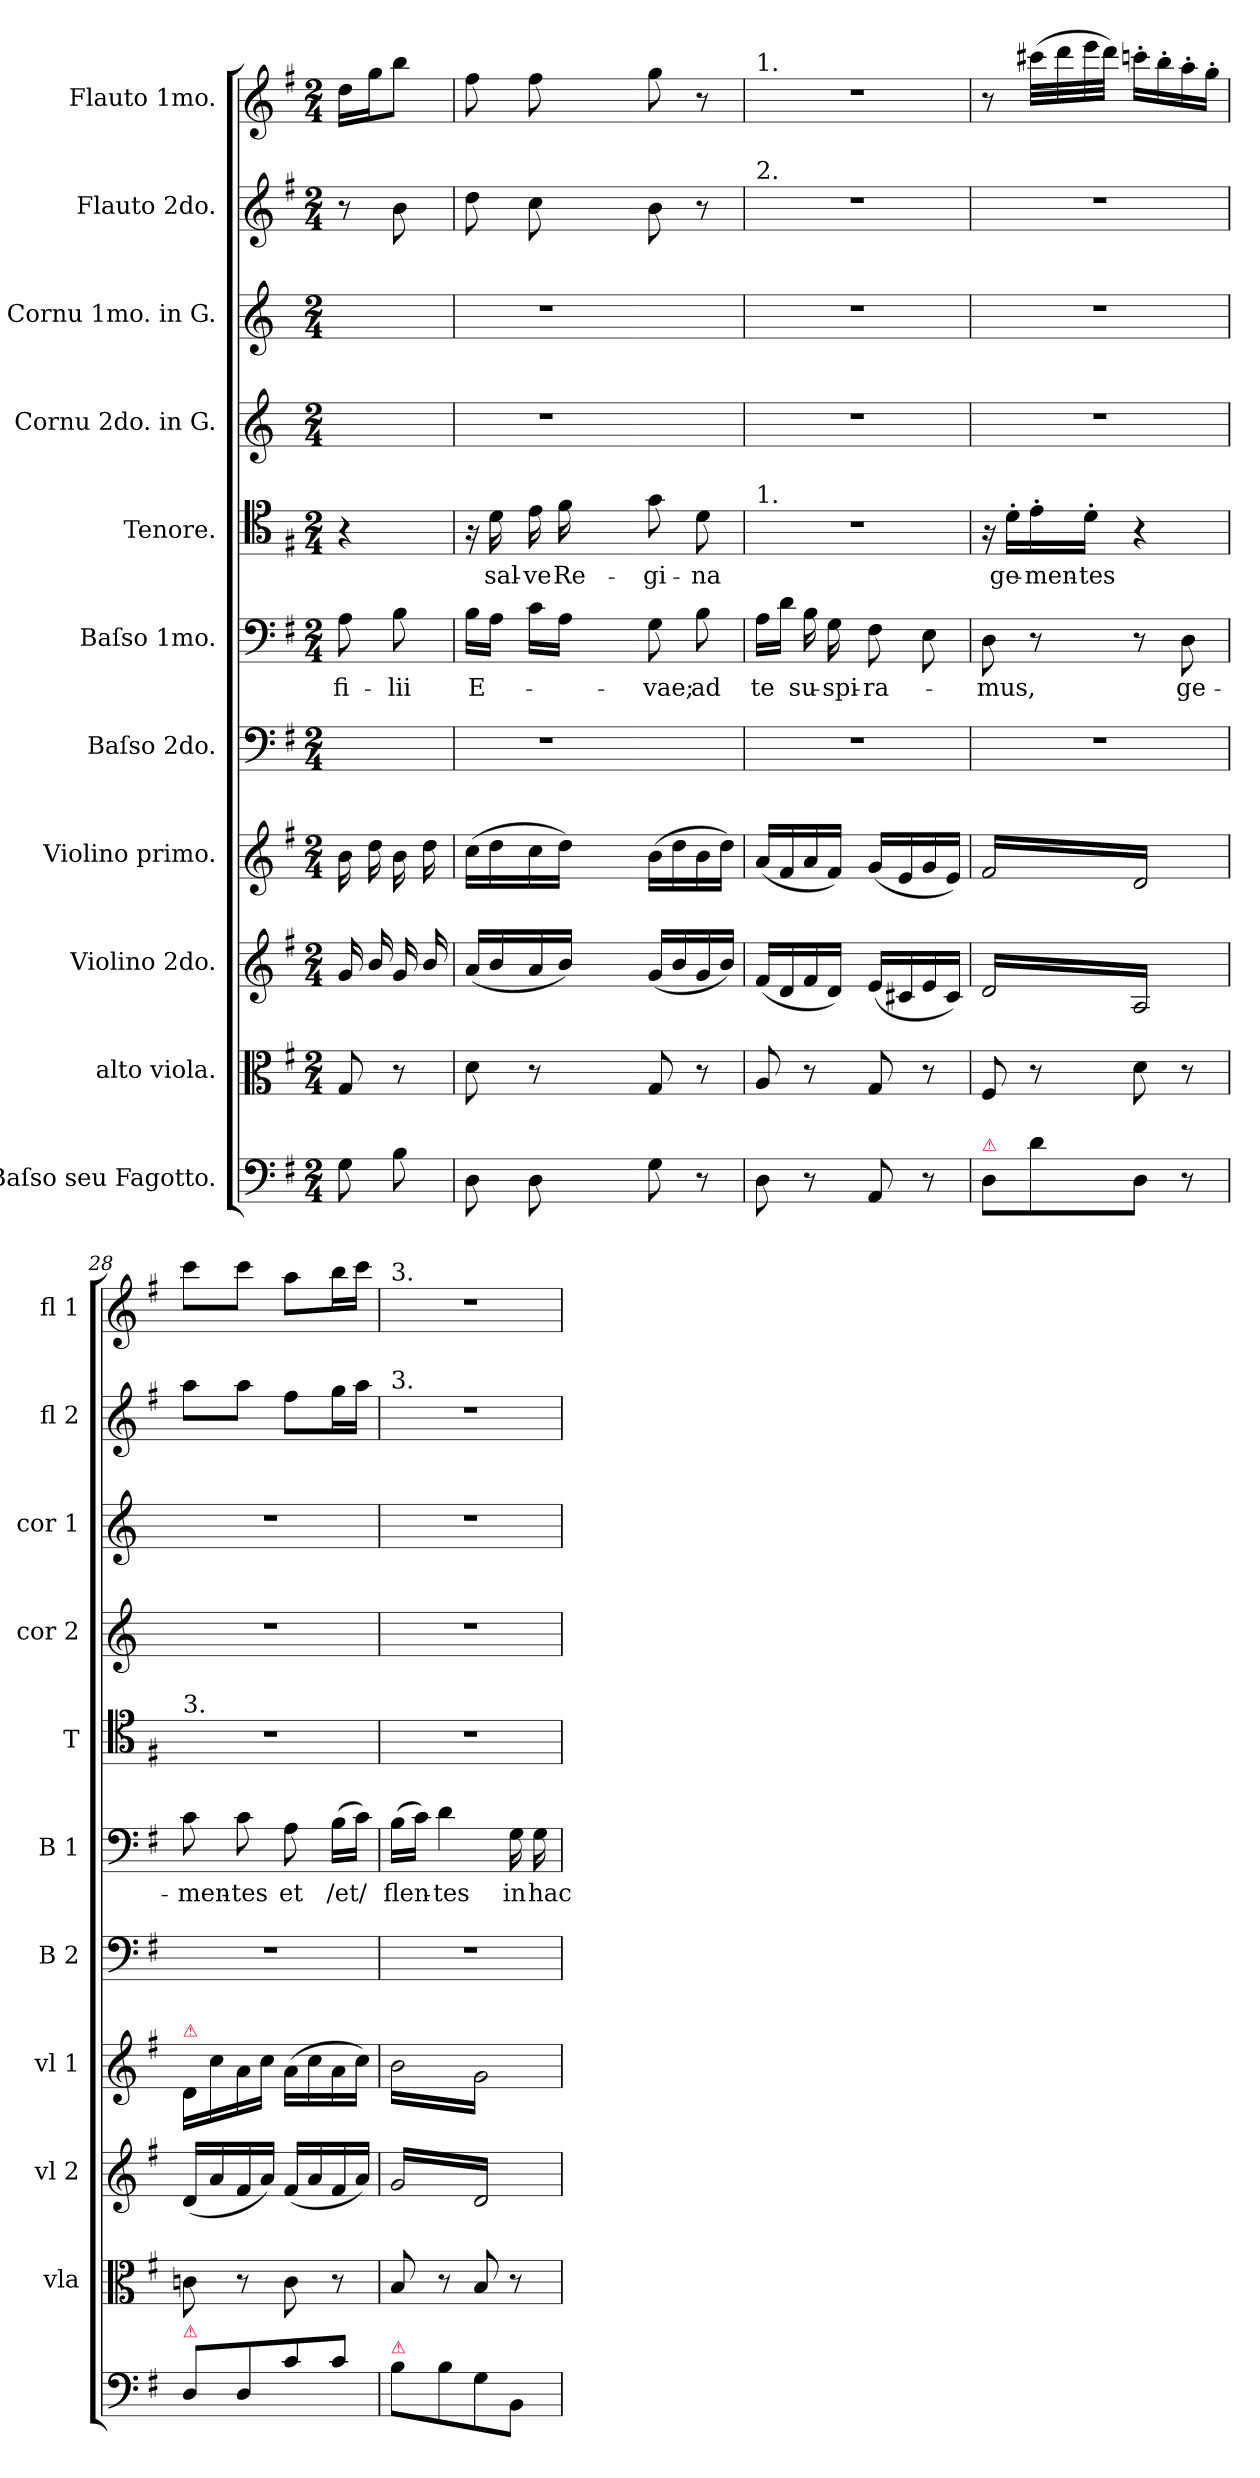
**kern	**kern	**kern	**kern	**kern	**kern	**text	**kern	**text	**kern	**kern	**kern	**kern
*part11	*part10	*part9	*part8	*part7	*part6	*part6	*part5	*part5	*part4	*part3	*part2	*part1
*staff11	*staff10	*staff9	*staff8	*staff7	*staff6	*staff6	*staff5	*staff5	*staff4	*staff3	*staff2	*staff1
*I"Baſso seu Fagotto.	*I"alto viola.	*I"Violino 2do.	*I"Violino primo.	*I"Baſso 2do.	*I"Baſso 1mo.	*	*I"Tenore.	*	*I"Cornu 2do. in G.	*I"Cornu 1mo. in G.	*I"Flauto 2do.	*I"Flauto 1mo.
*	*I'vla	*I'vl 2	*I'vl 1	*I'B 2	*I'B 1	*	*I'T	*	*I'cor 2	*I'cor 1	*I'fl 2	*I'fl 1
*clefF4	*clefC3	*clefG2	*clefG2	*clefF4	*clefF4	*	*clefC4	*	*clefG2	*clefG2	*clefG2	*clefG2
*	*	*	*	*	*	*	*	*	*ITrd3c5	*ITrd3c5	*	*
*k[f#]	*k[f#]	*k[f#]	*k[f#]	*k[f#]	*k[f#]	*	*k[f#]	*	*k[f#]	*k[f#]	*k[f#]	*k[f#]
*G:	*G:	*G:	*G:	*G:	*G:	*	*G:	*	*	*	*G:	*G:
*M2/4	*M2/4	*M2/4	*M2/4	*M2/4	*M2/4	*	*M2/4	*	*M2/4	*M2/4	*M2/4	*M2/4
=	=	=	=	=	=	=	=	=	=	=	=	=
8G\	8G/	16g/	16b\	4ryy	8A\	fi-	4r	.	4ryy	4ryy	8r	16dd\LL
.	.	16b/	16dd\	.	.	.	.	.	.	.	.	16gg\J
8B\	8r	16g/	16b\	.	8B\	-lii	.	.	.	.	8b\	8bb\J
.	.	16b/	16dd\	.	.	.	.	.	.	.	.	.
=25	=25	=25	=25	=25	=25	=25	=25	=25	=25	=25	=25	=25
8D\	8d\	(16a/LL	(16cc\LL	2r	16B\LL	E-	16r	.	2r	2r	8dd\	8ff#\
.	.	16b/	16dd\	.	16A\JJ	.	16d\	sal-	.	.	.	.
8D\	8r	16a/	16cc\	.	16c\LL	.	16e\	-ve	.	.	8cc\	8ff#\
.	.	16b/JJ)	16dd\JJ)	.	16A\JJ	.	16f#\	Re-	.	.	.	.
4ryy	4ryy	4ryy	4ryy	.	4ryy	.	4ryy	.	.	.	4ryy	4ryy
=-	=-	=-	=-	=-	=-	=-	=-	=-	=-	=-	=-	=-
8G\	8G/	(16g/LL	(16b\LL	4ryy	8G\	-vae;	8g\	-gi-	4ryy	4ryy	8b\	8gg\
.	.	16b/	16dd\	.	.	.	.	.	.	.	.	.
8r	8r	16g/	16b\	.	8B\	ad	8d\	-na	.	.	8r	8r
.	.	16b/JJ)	16dd\JJ)	.	.	.	.	.	.	.	.	.
=26	=26	=26	=26	=26	=26	=26	=26	=26	=26	=26	=26	=26
!	!	!	!	!	!	!	!	!	!	!	!	!LO:TX:a:t=1.
!	!	!	!	!	!	!	!	!	!	!	!LO:TX:a:t=2.	!
!	!	!	!	!	!	!	!LO:TX:a:t=1.	!	!	!	!	!
!	!	!	!	!	!	!	!	!	!	!	!LO:N:vis=0	!
8D\	8A/	(16f#/LL	(16a/LL	2r	16A\LL	te	2r	.	2r	2r	2r	2r
.	.	16d/	16f#/	.	16d\JJ	.	.	.	.	.	.	.
8r	8r	16f#/	16a/	.	16B\	su-	.	.	.	.	.	.
.	.	16d/JJ)	16f#/JJ)	.	16G\	-spi-	.	.	.	.	.	.
8AA/	8G/	(16e/LL	(16g/LL	.	8F#\	-ra-	.	.	.	.	.	.
.	.	16c#X/	16e/	.	.	.	.	.	.	.	.	.
8r	8r	16e/	16g/	.	8E\	.	.	.	.	.	.	.
.	.	16c#/JJ)	16e/JJ)	.	.	.	.	.	.	.	.	.
=27	=27	=27	=27	=27	=27	=27	=27	=27	=27	=27	=27	=27
!LO:TX:a:color=crimson:t=⚠	!	!	!	!	!	!	!	!	!	!	!	!
*	*	*tremolo	*	*	*	*	*	*	*	*	*	*
*	*	*	*tremolo	*	*	*	*	*	*	*	*	*
8D\L	8F#/	(16d/LL	(16f#/LL	2r	8D\	-mus,	16r	.	2r	2r	2r	8r
.	.	16A/)	16d/)	.	.	.	16d'\LL	ge-	.	.	.	.
8d\	8r	16d/	16f#/	.	8r	.	16e'\	-men-	.	.	.	(32ccc#X\LLL
.	.	.	.	.	.	.	.	.	.	.	.	32ddd\
.	.	16A/)	16d/)	.	.	.	16d'\JJ	-tes	.	.	.	32eee\
.	.	.	.	.	.	.	.	.	.	.	.	32ddd\JJJ)
8D/J	8d\	16d/	16f#/	.	8r	.	4r	.	.	.	.	16cccn'\LL
.	.	16A/)	16d/)	.	.	.	.	.	.	.	.	16bb'\
8r	8r	16d/	16f#/	.	8D\	ge-	.	.	.	.	.	16aa'\
.	.	16A/)JJ	16d/)JJ	.	.	.	.	.	.	.	.	16gg'\JJ
*	*	*	*Xtremolo	*	*	*	*	*	*	*	*	*
*	*	*Xtremolo	*	*	*	*	*	*	*	*	*	*
=28	=28	=28	=28	=28	=28	=28	=28	=28	=28	=28	=28	=28
!	!	!	!	!	!	!	!LO:TX:a:t=3.	!	!	!	!	!
!	!	!	!LO:TX:a:color=crimson:t=⚠	!	!	!	!	!	!	!	!	!
!LO:TX:a:color=crimson:t=⚠	!	!	!	!	!	!	!	!	!	!	!	!
!	!	!	!	!	!	!	!LO:N:vis=0	!	!	!	!	!
8D/L	8cn\	(16d/LL	16d/LL	2r	8c\	-men-	2r	.	2r	2r	8aa\L	8ccc\L
.	.	16a/	16cc\	.	.	.	.	.	.	.	.	.
8D/	8r	16f#/	16a\	.	8c\	-tes	.	.	.	.	8aa\J	8ccc\J
.	.	16a/JJ)	16cc\JJ	.	.	.	.	.	.	.	.	.
8c\	8c\	(16f#/LL	(16a\LL	.	8A\	et	.	.	.	.	8ff#\L	8aa\L
.	.	16a/	16cc\	.	.	.	.	.	.	.	.	.
8c\J	8r	16f#/	16a\	.	(16B\LL	/et/	.	.	.	.	16gg\L	16bb\L
.	.	16a/JJ)	16cc\JJ)	.	16c\JJ)	.	.	.	.	.	16aa\JJ	16ccc\JJ
=29	=29	=29	=29	=29	=29	=29	=29	=29	=29	=29	=29	=29
!	!	!	!	!	!	!	!	!	!	!	!	!LO:TX:a:t=3.
!	!	!	!	!	!	!	!	!	!	!	!LO:TX:a:t=3.	!
!	!	!	!LO:TX:a:color=crimson:t=⚠	!	!	!	!	!	!	!	!	!
!LO:TX:a:color=crimson:t=⚠	!	!	!	!	!	!	!	!	!	!	!	!
!	!	!	!	!	!	!	!	!	!	!	!LO:N:vis=0	!LO:N:vis=0
*	*	*tremolo	*	*	*	*	*	*	*	*	*	*
*	*	*	*tremolo	*	*	*	*	*	*	*	*	*
8B\L	8B/	(16g/LL	(16b\LL	2r	(16B\LL	flen-	2r	.	2r	2r	2r	2r
.	.	16d/)	16g\)	.	16c\JJ)	.	.	.	.	.	.	.
8B\	8r	16g/	16b\	.	4d\	-tes	.	.	.	.	.	.
.	.	16d/)	16g\)	.	.	.	.	.	.	.	.	.
8G\	8B/	16g/	16b\	.	.	.	.	.	.	.	.	.
.	.	16d/)	16g\)	.	.	.	.	.	.	.	.	.
8BB/J	8r	16g/	16b\	.	16G\	in	.	.	.	.	.	.
.	.	16d/)JJ	16g\)JJ	.	16G\	hac	.	.	.	.	.	.
*	*	*	*Xtremolo	*	*	*	*	*	*	*	*	*
*	*	*Xtremolo	*	*	*	*	*	*	*	*	*	*
.	.	.	.	.	.	.	.	.	.	.	.	.
.	.	.	.	.	.	.	.	.	.	.	.	.
.	.	.	.	.	.	.	.	.	.	.	.	.
.	.	.	.	.	.	.	.	.	.	.	.	.
=	=	=	=	=	=	=	=	=	=	=	=	=
*-	*-	*-	*-	*-	*-	*-	*-	*-	*-	*-	*-	*-
